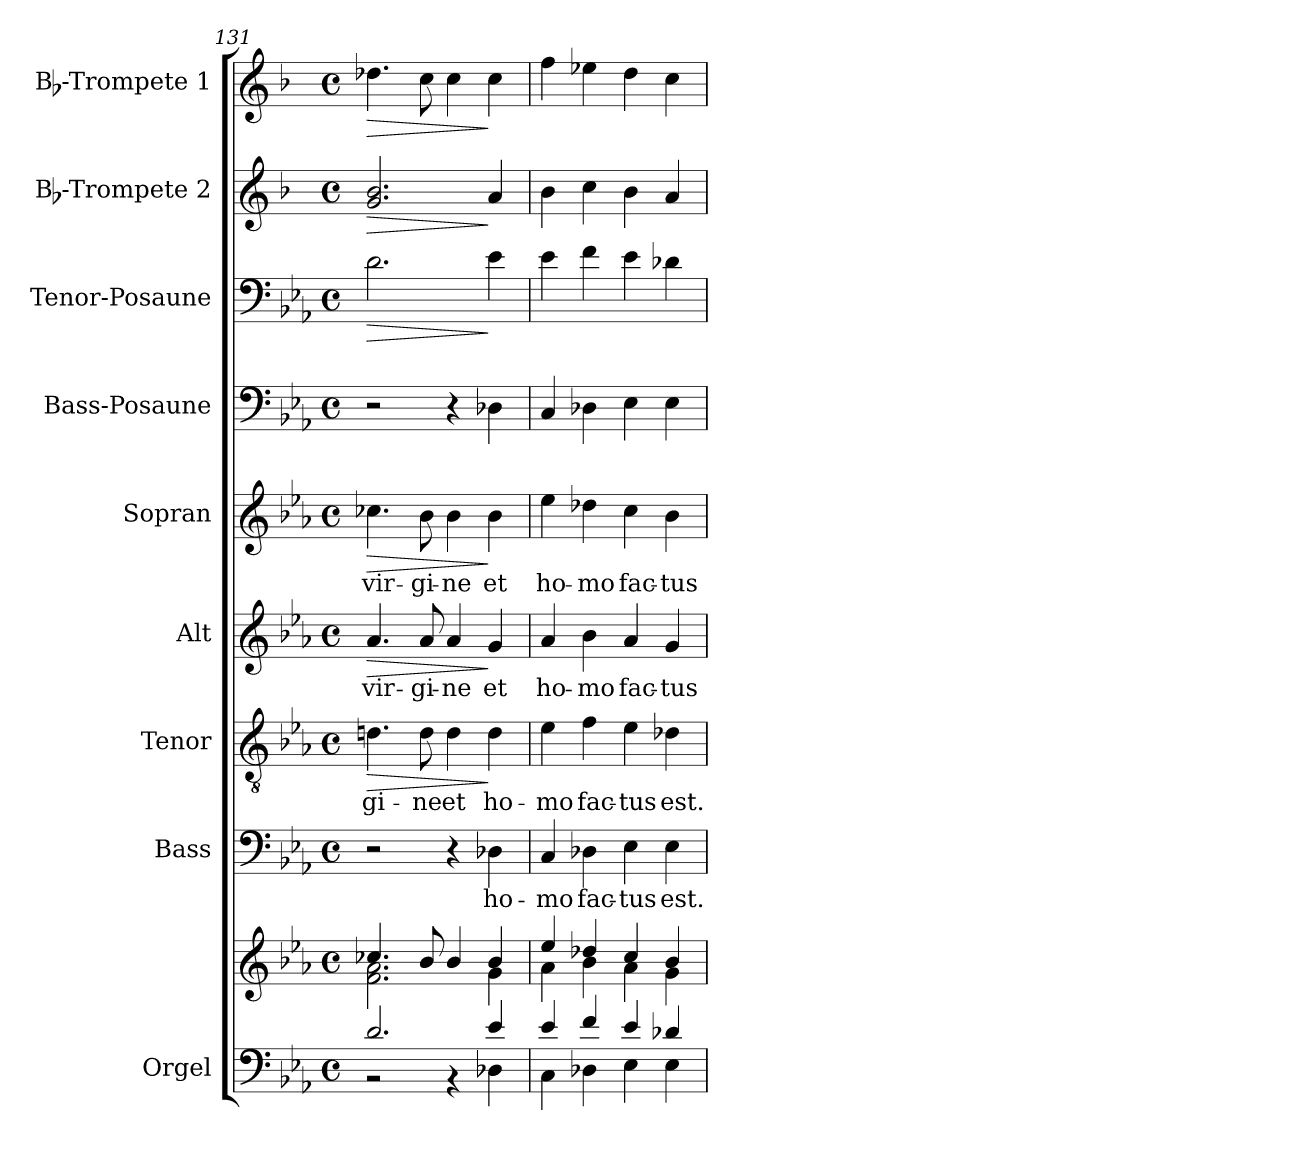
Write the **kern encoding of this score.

**kern	**kern	**kern	**text	**kern	**text	**dynam	**kern	**text	**dynam	**kern	**text	**dynam	**kern	**kern	**dynam	**kern	**dynam	**kern	**dynam
*part9	*part9	*part8	*part8	*part7	*part7	*part7	*part6	*part6	*part6	*part5	*part5	*part5	*part4	*part3	*part3	*part2	*part2	*part1	*part1
*staff10	*staff9	*staff8	*staff8	*staff7	*staff7	*staff7	*staff6	*staff6	*staff6	*staff5	*staff5	*staff5	*staff4	*staff3	*staff3	*staff2	*staff2	*staff1	*staff1
*I"Orgel	*	*I"Bass	*	*I"Tenor	*	*	*I"Alt	*	*	*I"Sopran	*	*	*I"Bass-Posaune	*I"Tenor-Posaune	*	*I"Bb-Trompete 2	*	*I"Bb-Trompete 1	*
*I'Org.	*	*I'B.	*	*I'T.	*	*	*I'A.	*	*	*I'S.	*	*	*I'B. Pos.	*I'T. Pos.	*	*I'Trp. 2	*	*I'Trp. 1	*
!!LO:PB:g=z
*clefF4	*clefG2	*clefF4	*	*clefGv2	*	*	*clefG2	*	*	*clefG2	*	*	*clefF4	*clefF4	*	*clefG2	*	*clefG2	*
*	*	*	*	*	*	*	*	*	*	*	*	*	*	*	*	*ITrd1c2	*	*ITrd1c2	*
*k[b-e-a-]	*k[b-e-a-]	*k[b-e-a-]	*	*k[b-e-a-]	*	*	*k[b-e-a-]	*	*	*k[b-e-a-]	*	*	*k[b-e-a-]	*k[b-e-a-]	*	*k[b-e-a-]	*	*k[b-e-a-]	*
*E-:	*E-:	*E-:	*	*E-:	*	*	*E-:	*	*	*E-:	*	*	*E-:	*E-:	*	*E-:	*	*E-:	*
*M4/4	*M4/4	*M4/4	*	*M4/4	*	*	*M4/4	*	*	*M4/4	*	*	*M4/4	*M4/4	*	*M4/4	*	*M4/4	*
*met(c)	*met(c)	*met(c)	*	*met(c)	*	*	*met(c)	*	*	*met(c)	*	*	*met(c)	*met(c)	*	*met(c)	*	*met(c)	*
=131	=131	=131	=131	=131	=131	=131	=131	=131	=131	=131	=131	=131	=131	=131	=131	=131	=131	=131	=131
*^	*^	*	*	*	*	*	*	*	*	*	*	*	*	*	*	*	*	*	*
!	!	!	!	!	!	!	!LO:LY:b	!LO:HP:b	!	!LO:LY:b	!LO:HP:b	!	!LO:LY:b	!LO:HP:b	!	!	!LO:HP:b	!	!LO:HP:b	!	!LO:HP:b
2.d/	2r	4.cc-X/	2.f\ 2.a-\	2r	.	4.dn\	-gi-	>	4.a-/	vir-	>	4.cc-X\	vir-	>	2r	2.d\	>	2.f/ 2.a-/	>	4.cc-X\	>
!	!	!	!	!	!	!	!LO:LY:b	!	!	!LO:LY:b	!	!	!LO:LY:b	!	!	!	!	!	!	!	!
.	.	8b-/	.	.	.	8d\	-ne	.	8a-/	-gi-	.	8b-\	-gi-	.	.	.	.	.	.	8b-\	.
!	!	!	!	!	!	!	!LO:LY:b	!	!	!LO:LY:b	!	!	!LO:LY:b	!	!	!	!	!	!	!	!
.	4r	4b-/	.	4r	.	4d\	et	.	4a-/	-ne	.	4b-\	-ne	.	4r	.	.	.	.	4b-\	.
!	!	!	!	!	!LO:LY:b	!	!LO:LY:b	!	!	!LO:LY:b	!	!	!LO:LY:b	!	!	!	!	!	!	!	!
4e-/	4D-X\	4b-/	4g\	4D-X\	ho-	4d\	ho-	]	4g/	et	]	4b-\	et	]	4D-X\	4e-\	]	4g/	]	4b-\	]
=132	=132	=132	=132	=132	=132	=132	=132	=132	=132	=132	=132	=132	=132	=132	=132	=132	=132	=132	=132	=132	=132
!	!	!	!	!	!LO:LY:b	!	!LO:LY:b	!	!	!LO:LY:b	!	!	!LO:LY:b	!	!	!	!	!	!	!	!
4e-/	4C\	4ee-/	4a-\	4C/	-mo	4e-\	-mo	.	4a-/	ho-	.	4ee-\	ho-	.	4C/	4e-\	.	4a-\	.	4ee-\	.
!	!	!	!	!	!LO:LY:b	!	!LO:LY:b	!	!	!LO:LY:b	!	!	!LO:LY:b	!	!	!	!	!	!	!	!
4f/	4D-X\	4dd-X/	4b-\	4D-X\	fac-	4f\	fac-	.	4b-\	-mo	.	4dd-X\	-mo	.	4D-X\	4f\	.	4b-\	.	4dd-X\	.
!	!	!	!	!	!LO:LY:b	!	!LO:LY:b	!	!	!LO:LY:b	!	!	!LO:LY:b	!	!	!	!	!	!	!	!
4e-/	4E-\	4cc/	4a-\	4E-\	-tus	4e-\	-tus	.	4a-/	fac-	.	4cc\	fac-	.	4E-\	4e-\	.	4a-\	.	4cc\	.
!	!	!	!	!	!LO:LY:b	!	!LO:LY:b	!	!	!LO:LY:b	!	!	!LO:LY:b	!	!	!	!	!	!	!	!
4d-X/	4E-\	4b-/	4g\	4E-\	est.	4d-X\	est.	.	4g/	-tus	.	4b-\	-tus	.	4E-\	4d-X\	.	4g/	.	4b-\	.
*v	*v	*	*	*	*	*	*	*	*	*	*	*	*	*	*	*	*	*	*	*	*
*	*v	*v	*	*	*	*	*	*	*	*	*	*	*	*	*	*	*	*	*	*
=	=	=	=	=	=	=	=	=	=	=	=	=	=	=	=	=	=	=	=
*-	*-	*-	*-	*-	*-	*-	*-	*-	*-	*-	*-	*-	*-	*-	*-	*-	*-	*-	*-
